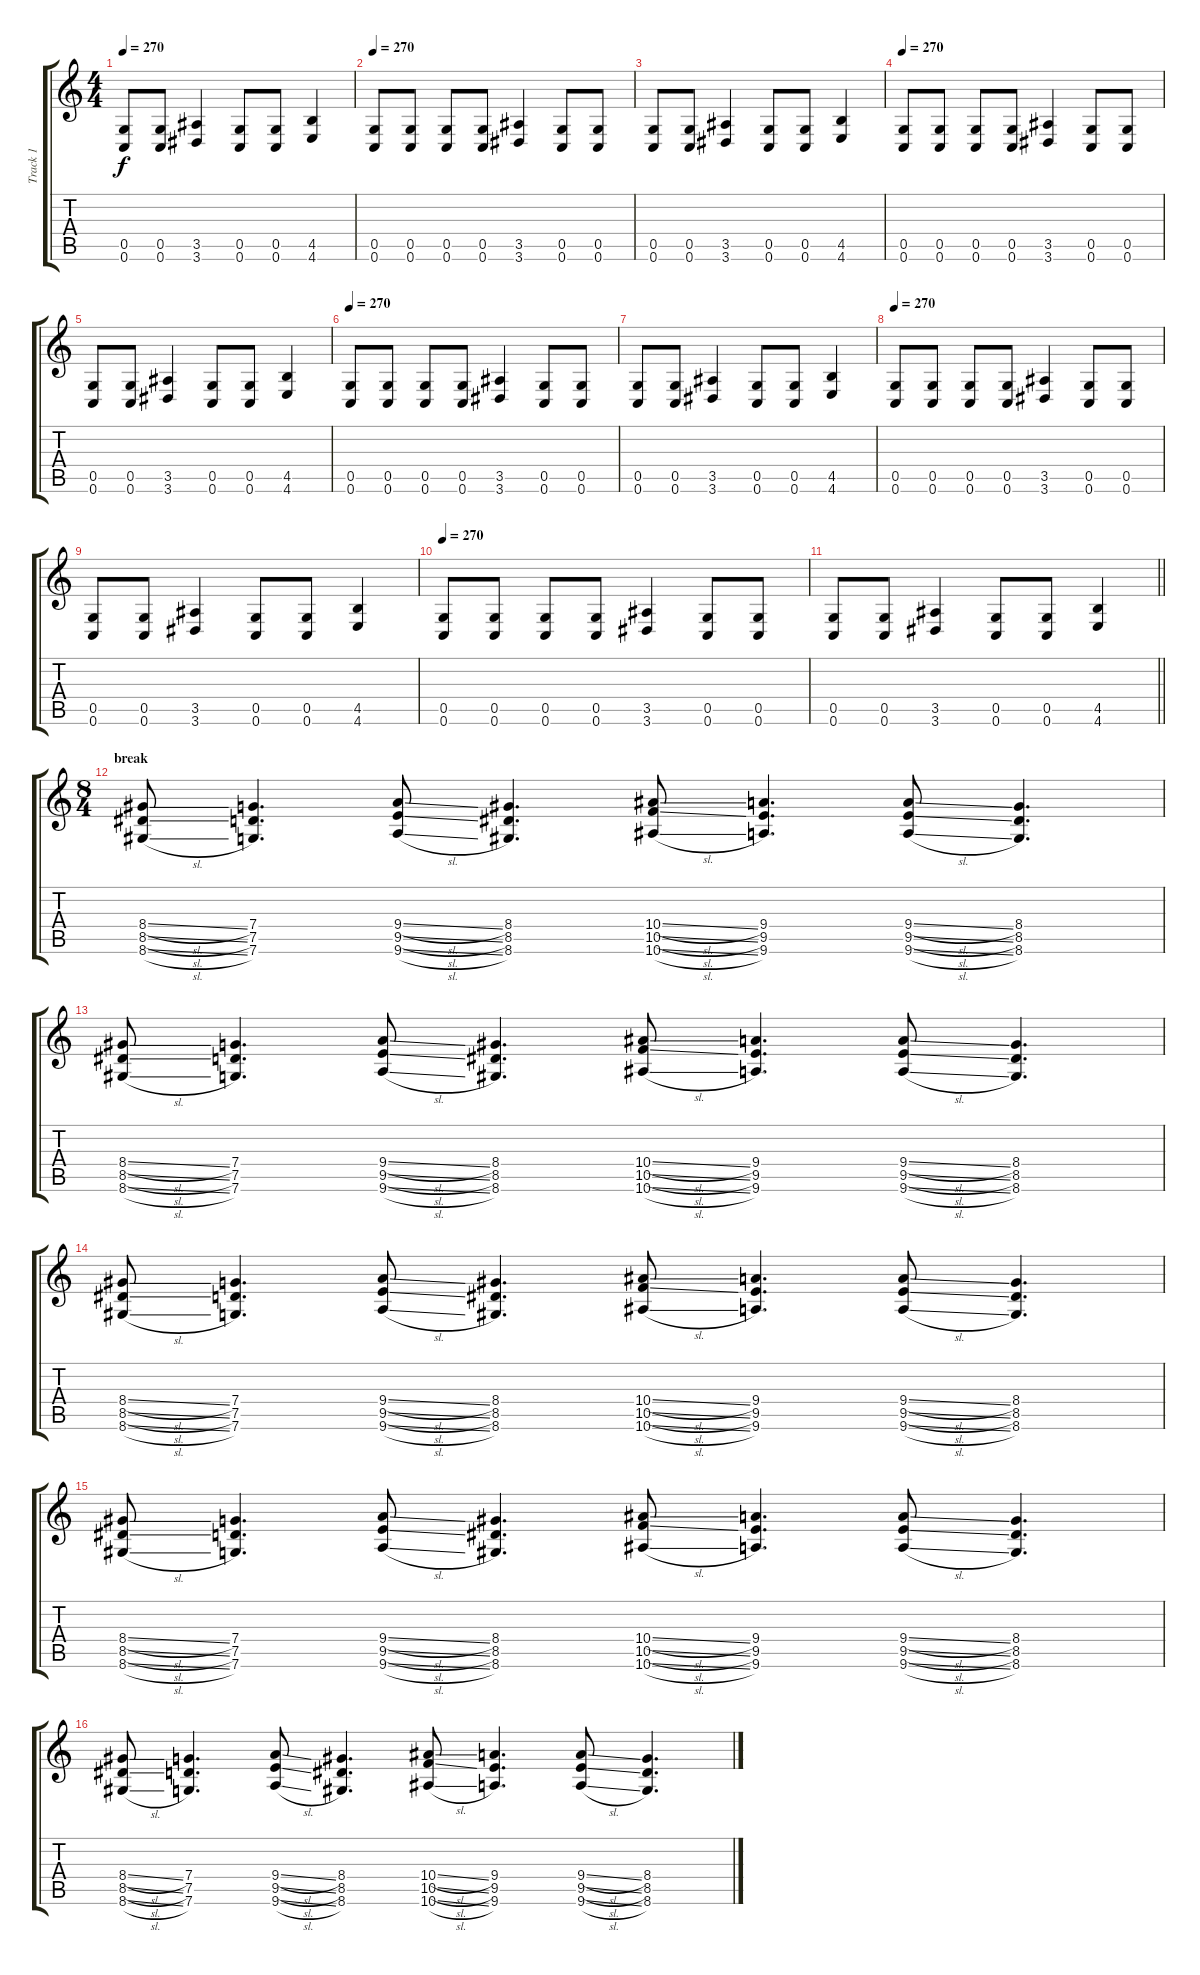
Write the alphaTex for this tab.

\track ("Track 1" "Track 1") {instrument distortionguitar}
\staff {score tabs}
\tuning (D4 A3 F3 C3 G2 C2) {hide}
\ts (4 4)
\tempo 270
\clef g2
\ks c
(0.5 0.6).8{dy f} (0.5 0.6).8 (3.5 3.6).4 (0.5 0.6).8 (0.5 0.6).8 (4.5 4.6).4 |
\tempo 270
(0.5 0.6).8 (0.5 0.6).8 (0.5 0.6).8 (0.5 0.6).8 (3.5 3.6).4 (0.5 0.6).8 (0.5 0.6).8 |
(0.5 0.6).8 (0.5 0.6).8 (3.5 3.6).4 (0.5 0.6).8 (0.5 0.6).8 (4.5 4.6).4 |
\tempo 270
(0.5 0.6).8 (0.5 0.6).8 (0.5 0.6).8 (0.5 0.6).8 (3.5 3.6).4 (0.5 0.6).8 (0.5 0.6).8 |
(0.5 0.6).8 (0.5 0.6).8 (3.5 3.6).4 (0.5 0.6).8 (0.5 0.6).8 (4.5 4.6).4 |
\tempo 270
(0.5 0.6).8 (0.5 0.6).8 (0.5 0.6).8 (0.5 0.6).8 (3.5 3.6).4 (0.5 0.6).8 (0.5 0.6).8 |
(0.5 0.6).8 (0.5 0.6).8 (3.5 3.6).4 (0.5 0.6).8 (0.5 0.6).8 (4.5 4.6).4 |
\tempo 270
(0.5 0.6).8 (0.5 0.6).8 (0.5 0.6).8 (0.5 0.6).8 (3.5 3.6).4 (0.5 0.6).8 (0.5 0.6).8 |
(0.5 0.6).8 (0.5 0.6).8 (3.5 3.6).4 (0.5 0.6).8 (0.5 0.6).8 (4.5 4.6).4 |
\tempo 270
(0.5 0.6).8 (0.5 0.6).8 (0.5 0.6).8 (0.5 0.6).8 (3.5 3.6).4 (0.5 0.6).8 (0.5 0.6).8 |
\barLineRight lightlight
(0.5 0.6).8 (0.5 0.6).8 (3.5 3.6).4 (0.5 0.6).8 (0.5 0.6).8 (4.5 4.6).4 |
\ts (8 4)
\section ("" "break")
(8.4{sl} 8.5{sl} 8.6{sl}).8 (7.4 7.5 7.6).4{d} (9.4{sl} 9.5{sl} 9.6{sl}).8 (8.4 8.5 8.6).4{d} (10.4{sl} 10.5{sl} 10.6{sl}).8 (9.4 9.5 9.6).4{d} (9.4{sl} 9.5{sl} 9.6{sl}).8 (8.4 8.5 8.6).4{d} |
(8.4{sl} 8.5{sl} 8.6{sl}).8 (7.4 7.5 7.6).4{d} (9.4{sl} 9.5{sl} 9.6{sl}).8 (8.4 8.5 8.6).4{d} (10.4{sl} 10.5{sl} 10.6{sl}).8 (9.4 9.5 9.6).4{d} (9.4{sl} 9.5{sl} 9.6{sl}).8 (8.4 8.5 8.6).4{d} |
(8.4{sl} 8.5{sl} 8.6{sl}).8 (7.4 7.5 7.6).4{d} (9.4{sl} 9.5{sl} 9.6{sl}).8 (8.4 8.5 8.6).4{d} (10.4{sl} 10.5{sl} 10.6{sl}).8 (9.4 9.5 9.6).4{d} (9.4{sl} 9.5{sl} 9.6{sl}).8 (8.4 8.5 8.6).4{d} |
(8.4{sl} 8.5{sl} 8.6{sl}).8 (7.4 7.5 7.6).4{d} (9.4{sl} 9.5{sl} 9.6{sl}).8 (8.4 8.5 8.6).4{d} (10.4{sl} 10.5{sl} 10.6{sl}).8 (9.4 9.5 9.6).4{d} (9.4{sl} 9.5{sl} 9.6{sl}).8 (8.4 8.5 8.6).4{d} |
(8.4{sl} 8.5{sl} 8.6{sl}).8 (7.4 7.5 7.6).4{d} (9.4{sl} 9.5{sl} 9.6{sl}).8 (8.4 8.5 8.6).4{d} (10.4{sl} 10.5{sl} 10.6{sl}).8 (9.4 9.5 9.6).4{d} (9.4{sl} 9.5{sl} 9.6{sl}).8 (8.4 8.5 8.6).4{d}
